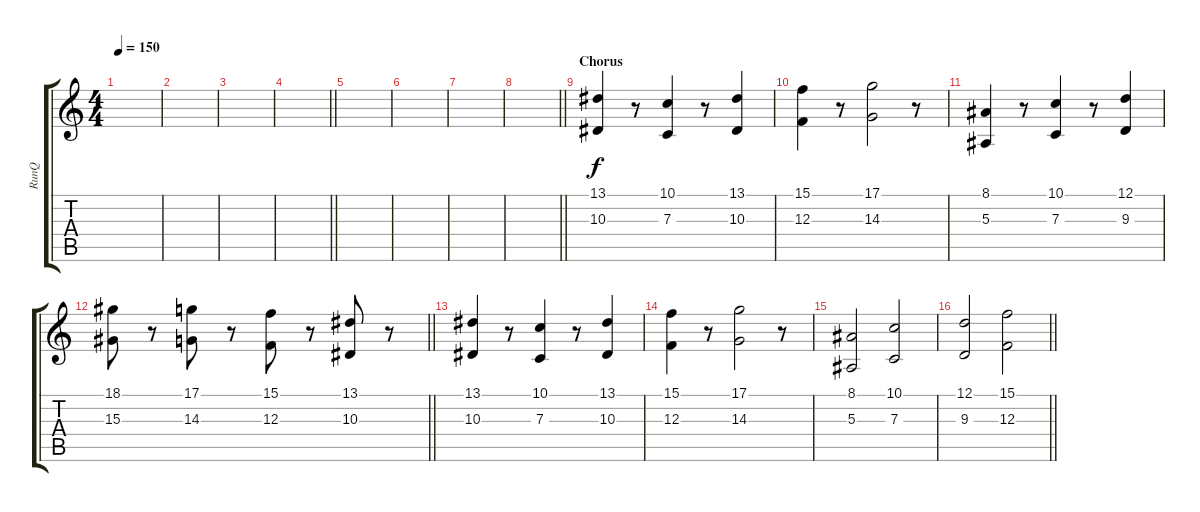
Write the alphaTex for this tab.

\track ("RunQ" "RunQ") {instrument lead1square}
\staff {score tabs}
\tuning (D4 A3 F3 C3 G2 C2) {hide}
\ts (4 4)
\section ("" "")
\tempo 150
\clef g2
\ks c
|
|
|
\barLineRight lightlight
|
\section ("" "")
|
|
|
\barLineRight lightlight
|
\section ("" "Chorus")
(13.1 10.3).4 r.8 (10.1 7.3).4 r.8 (13.1 10.3).4 |
(15.1 12.3).4 r.8 (17.1 14.3).2 r.8 |
(8.1 5.3).4 r.8 (10.1 7.3).4 r.8 (12.1 9.3).4 |
\barLineRight lightlight
(18.1 15.3).8 r.8 (17.1 14.3).8 r.8 (15.1 12.3).8 r.8 (13.1 10.3).8 r.8 |
\section ("" "")
(13.1 10.3).4 r.8 (10.1 7.3).4 r.8 (13.1 10.3).4 |
(15.1 12.3).4 r.8 (17.1 14.3).2 r.8 |
(8.1 5.3).2 (10.1 7.3).2 |
\barLineRight lightlight
(12.1 9.3).2 (15.1 12.3).2
